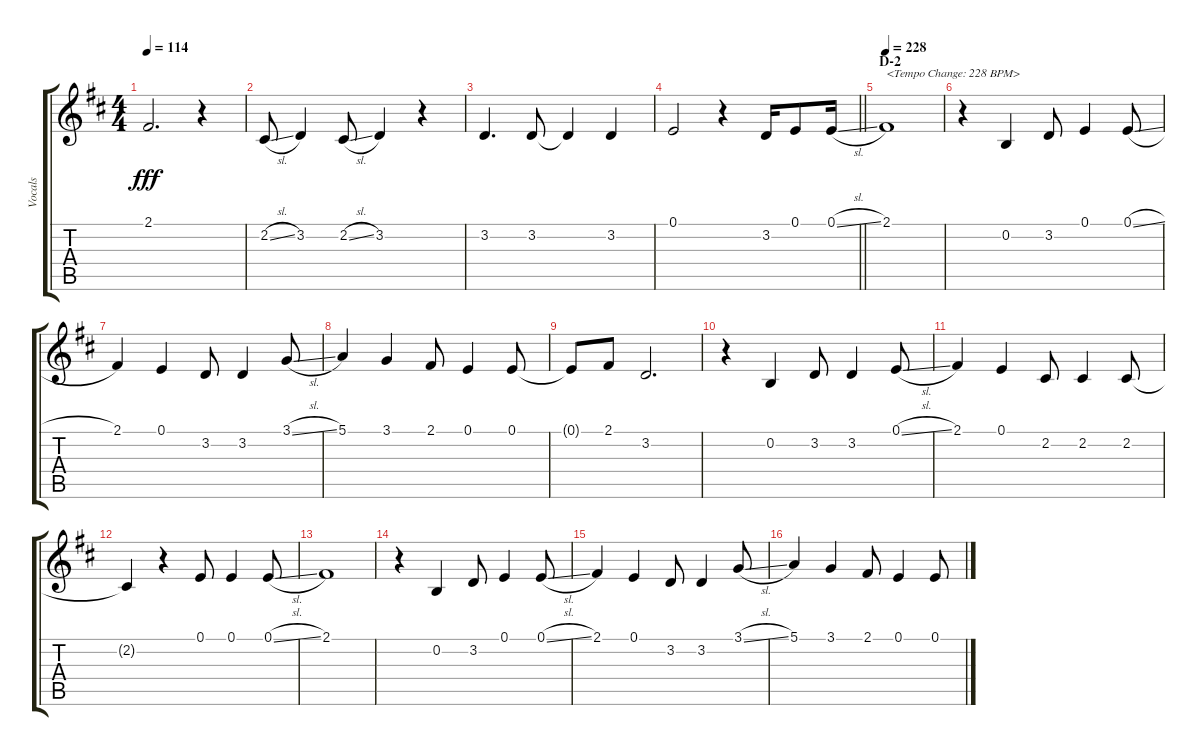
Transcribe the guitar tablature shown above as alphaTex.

\track ("Vocals" "Vocals") {instrument voiceoohs}
\staff {score tabs}
\tuning (E4 B3 G3 D3 A2 E2) {hide}
\ts (4 4)
\tempo 114
\clef g2
\ks d
2.1.2{d dy fff} r.4 |
2.2{sl}.8 3.2.4 2.2{sl}.8 3.2.4 r.4 |
3.2.4{d} 3.2.8 3.2{t}.4 3.2.4 |
\barLineRight lightlight
0.1.2 r.4 3.2.16 0.1.8 0.1{sl}.16 |
\section ("" "D-2")
\tempo 228
2.1.1{txt "<Tempo Change: 228 BPM>"} |
r.4 0.2.4 3.2.8 0.1.4 0.1{sl}.8 |
2.1.4 0.1.4 3.2.8 3.2.4 3.1{sl}.8 |
5.1.4 3.1.4 2.1.8 0.1.4 0.1.8 |
0.1{t}.8 2.1.8 3.2.2{d} |
r.4 0.2.4 3.2.8 3.2.4 0.1{sl}.8 |
2.1.4 0.1.4 2.2.8 2.2.4 2.2.8 |
2.2{t}.4 r.4 0.1.8 0.1.4 0.1{sl}.8 |
2.1.1 |
r.4 0.2.4 3.2.8 0.1.4 0.1{sl}.8 |
2.1.4 0.1.4 3.2.8 3.2.4 3.1{sl}.8 |
5.1.4 3.1.4 2.1.8 0.1.4 0.1.8
